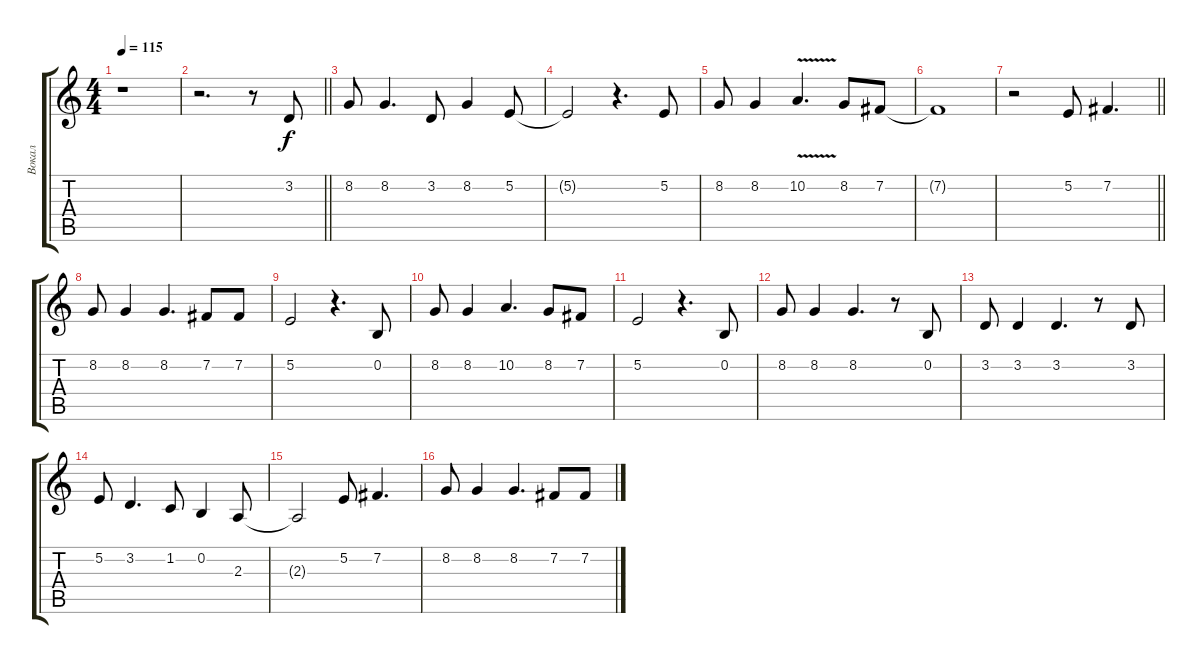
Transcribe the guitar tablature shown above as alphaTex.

\track ("Вокал" "Вокал") {instrument oboe}
\staff {score tabs}
\tuning (E4 B3 G3 D3 A2 E2) {hide}
\ts (4 4)
\tempo 115
\clef g2
\ks c
r.1{dy f} |
\barLineRight lightlight
r.2{d} r.8 3.2.8 |
8.2.8 8.2.4{d} 3.2.8 8.2.4 5.2.8 |
5.2{t}.2 r.4{d} 5.2.8 |
8.2.8 8.2.4 10.2{v}.4{d} 8.2.8 7.2.8 |
7.2{t}.1 |
\barLineRight lightlight
r.2 5.2.8 7.2.4{d} |
8.2.8 8.2.4 8.2.4{d} 7.2.8 7.2.8 |
5.2.2 r.4{d} 0.2.8 |
8.2.8 8.2.4 10.2.4{d} 8.2.8 7.2.8 |
5.2.2 r.4{d} 0.2.8 |
8.2.8 8.2.4 8.2.4{d} r.8 0.2.8 |
3.2.8 3.2.4 3.2.4{d} r.8 3.2.8 |
5.2.8 3.2.4{d} 1.2.8 0.2.4 2.3.8 |
2.3{t}.2 5.2.8 7.2.4{d} |
8.2.8 8.2.4 8.2.4{d} 7.2.8 7.2.8
